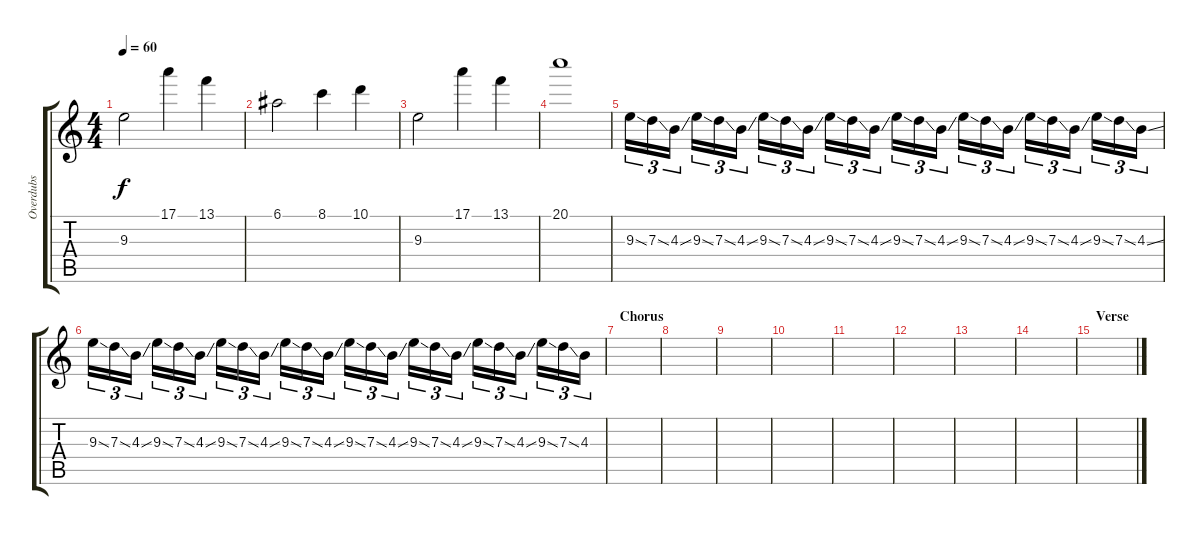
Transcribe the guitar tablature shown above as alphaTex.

\track ("Overdubs" "Overdubs") {instrument overdrivenguitar}
\staff {score tabs}
\tuning (E4 B3 G3 D3 A2 E2) {hide}
\ts (4 4)
\tempo 60
\clef g2
\ks c
9.3.2{dy f} 17.1.4 13.1.4 |
6.1.2 8.1.4 10.1.4 |
9.3.2 17.1.4 13.1.4 |
20.1.1{volume 0} |
9.3{ss}.16{tu (3 2) volume 0 instrument fx7echoes} 7.3{ss}.16{tu (3 2) volume 8} 4.3{ss}.16{tu (3 2)} 9.3{ss}.16{tu (3 2)} 7.3{ss}.16{tu (3 2)} 4.3{ss}.16{tu (3 2)} 9.3{ss}.16{tu (3 2)} 7.3{ss}.16{tu (3 2)} 4.3{ss}.16{tu (3 2)} 9.3{ss}.16{tu (3 2)} 7.3{ss}.16{tu (3 2)} 4.3{ss}.16{tu (3 2)} 9.3{ss}.16{tu (3 2)} 7.3{ss}.16{tu (3 2)} 4.3{ss}.16{tu (3 2)} 9.3{ss}.16{tu (3 2)} 7.3{ss}.16{tu (3 2)} 4.3{ss}.16{tu (3 2)} 9.3{ss}.16{tu (3 2)} 7.3{ss}.16{tu (3 2)} 4.3{ss}.16{tu (3 2)} 9.3{ss}.16{tu (3 2)} 7.3{ss}.16{tu (3 2)} 4.3{ss}.16{tu (3 2)} |
9.3{ss}.16{tu (3 2)} 7.3{ss}.16{tu (3 2)} 4.3{ss}.16{tu (3 2)} 9.3{ss}.16{tu (3 2)} 7.3{ss}.16{tu (3 2)} 4.3{ss}.16{tu (3 2)} 9.3{ss}.16{tu (3 2)} 7.3{ss}.16{tu (3 2)} 4.3{ss}.16{tu (3 2)} 9.3{ss}.16{tu (3 2)} 7.3{ss}.16{tu (3 2)} 4.3{ss}.16{tu (3 2)} 9.3{ss}.16{tu (3 2)} 7.3{ss}.16{tu (3 2)} 4.3{ss}.16{tu (3 2)} 9.3{ss}.16{tu (3 2)} 7.3{ss}.16{tu (3 2)} 4.3{ss}.16{tu (3 2)} 9.3{ss}.16{tu (3 2)} 7.3{ss}.16{tu (3 2)} 4.3{ss}.16{tu (3 2)} 9.3{ss}.16{tu (3 2)} 7.3{ss}.16{tu (3 2)} 4.3.16{tu (3 2)} |
\section ("" "Chorus")
|
|
|
|
|
|
|
|
\section ("" "Verse")
